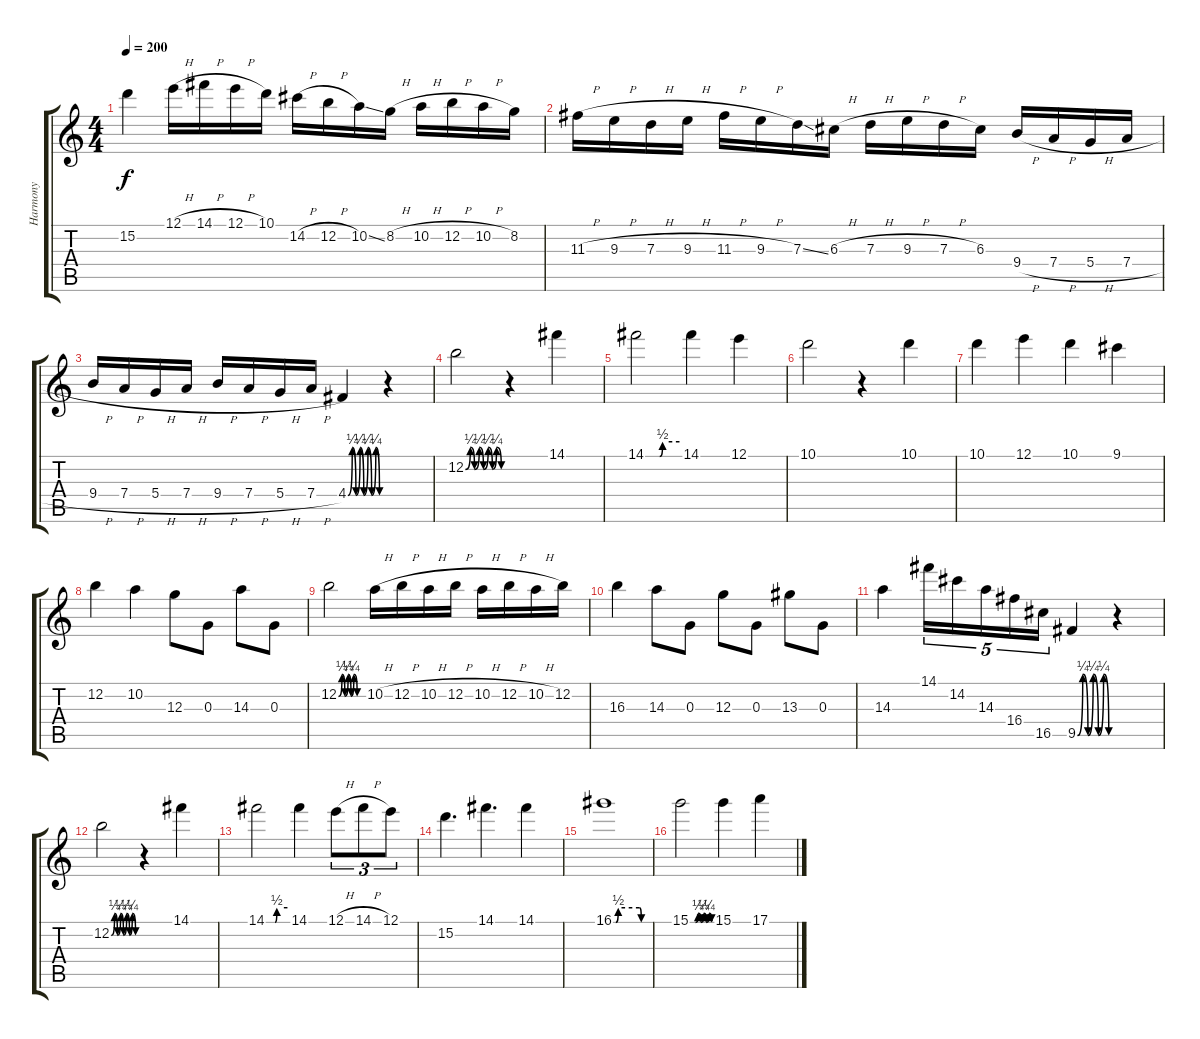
\track ("Harmony" "Harmony") {instrument distortionguitar}
\staff {score tabs}
\tuning (E4 B3 G3 D3 A2 E2) {hide}
\ts (4 4)
\tempo 200
\clef g2
\ks c
15.2.4{dy f} 12.1{h}.16 14.1{h}.16 12.1{h}.16 10.1.16 14.2{h}.16 12.2{h}.16 10.2{ss}.16 8.2{h}.16 10.2{h}.16 12.2{h}.16 10.2{h}.16 8.2.16 |
11.3{h}.16 9.3{h}.16 7.3{h}.16 9.3{h}.16 11.3{h}.16 9.3{h}.16 7.3{ss}.16 6.3{h}.16 7.3{h}.16 9.3{h}.16 7.3{h}.16 6.3.16 9.4{h}.16 7.4{h}.16 5.4{h}.16 7.4{h}.16 |
9.4{h}.16 7.4{h}.16 5.4{h}.16 7.4{h}.16 9.4{h}.16 7.4{h}.16 5.4{h}.16 7.4{h}.16 4.4{be (custom 0 0 8 1 15 0 23 1 30 0 38 1 45 0 53 1 60 0)}.4 r.4 |
12.2{be (custom 0 0 8 1 15 0 23 1 30 0 38 1 45 0 52 1 60 0)}.2 r.4 14.1.4 |
14.1{be (custom 0 0 25 0 30 2 60 2)}.2 14.1.4 12.1.4 |
10.1.2 r.4 10.1.4 |
10.1.4 12.1.4 10.1.4 9.1.4 |
12.2.4 10.2.4 12.3.8 0.3.8 14.3.8 0.3.8 |
12.2{be (custom 0 0 8 1 15 0 23 1 30 0 37 1 45 0 60 0)}.2 10.2{h}.16 12.2{h}.16 10.2{h}.16 12.2{h}.16 10.2{h}.16 12.2{h}.16 10.2{h}.16 12.2.16 |
16.3.4 14.3.8 0.3.8 12.3.8 0.3.8 13.3.8 0.3.8 |
14.3.4 14.1.16{tu (5 4)} 14.2.16{tu (5 4)} 14.3.16{tu (5 4)} 16.4.16{tu (5 4)} 16.5.16{tu (5 4)} 9.5{be (custom 0 0 10 1 20 0 30 1 40 0 50 1 60 0)}.4 r.4 |
12.2{be (custom 0 0 8 1 15 0 23 1 30 0 38 1 45 0 52 1 60 0)}.2 r.4 14.1.4 |
14.1{be (custom 0 0 25 0 30 2 60 2)}.2 14.1.4 12.1{h}.8{tu (3 2)} 14.1{h}.8{tu (3 2)} 12.1.8{tu (3 2)} |
15.2.4{d} 14.1.4{d} 14.1.4 |
16.1{be (custom 0 0 4 0 8 2 44 2 47 0 60 0)}.1 |
15.1{be (custom 0 0 15 0 22 1 30 0 38 1 45 0 53 1 60 0)}.2 15.1.4 17.1.4
